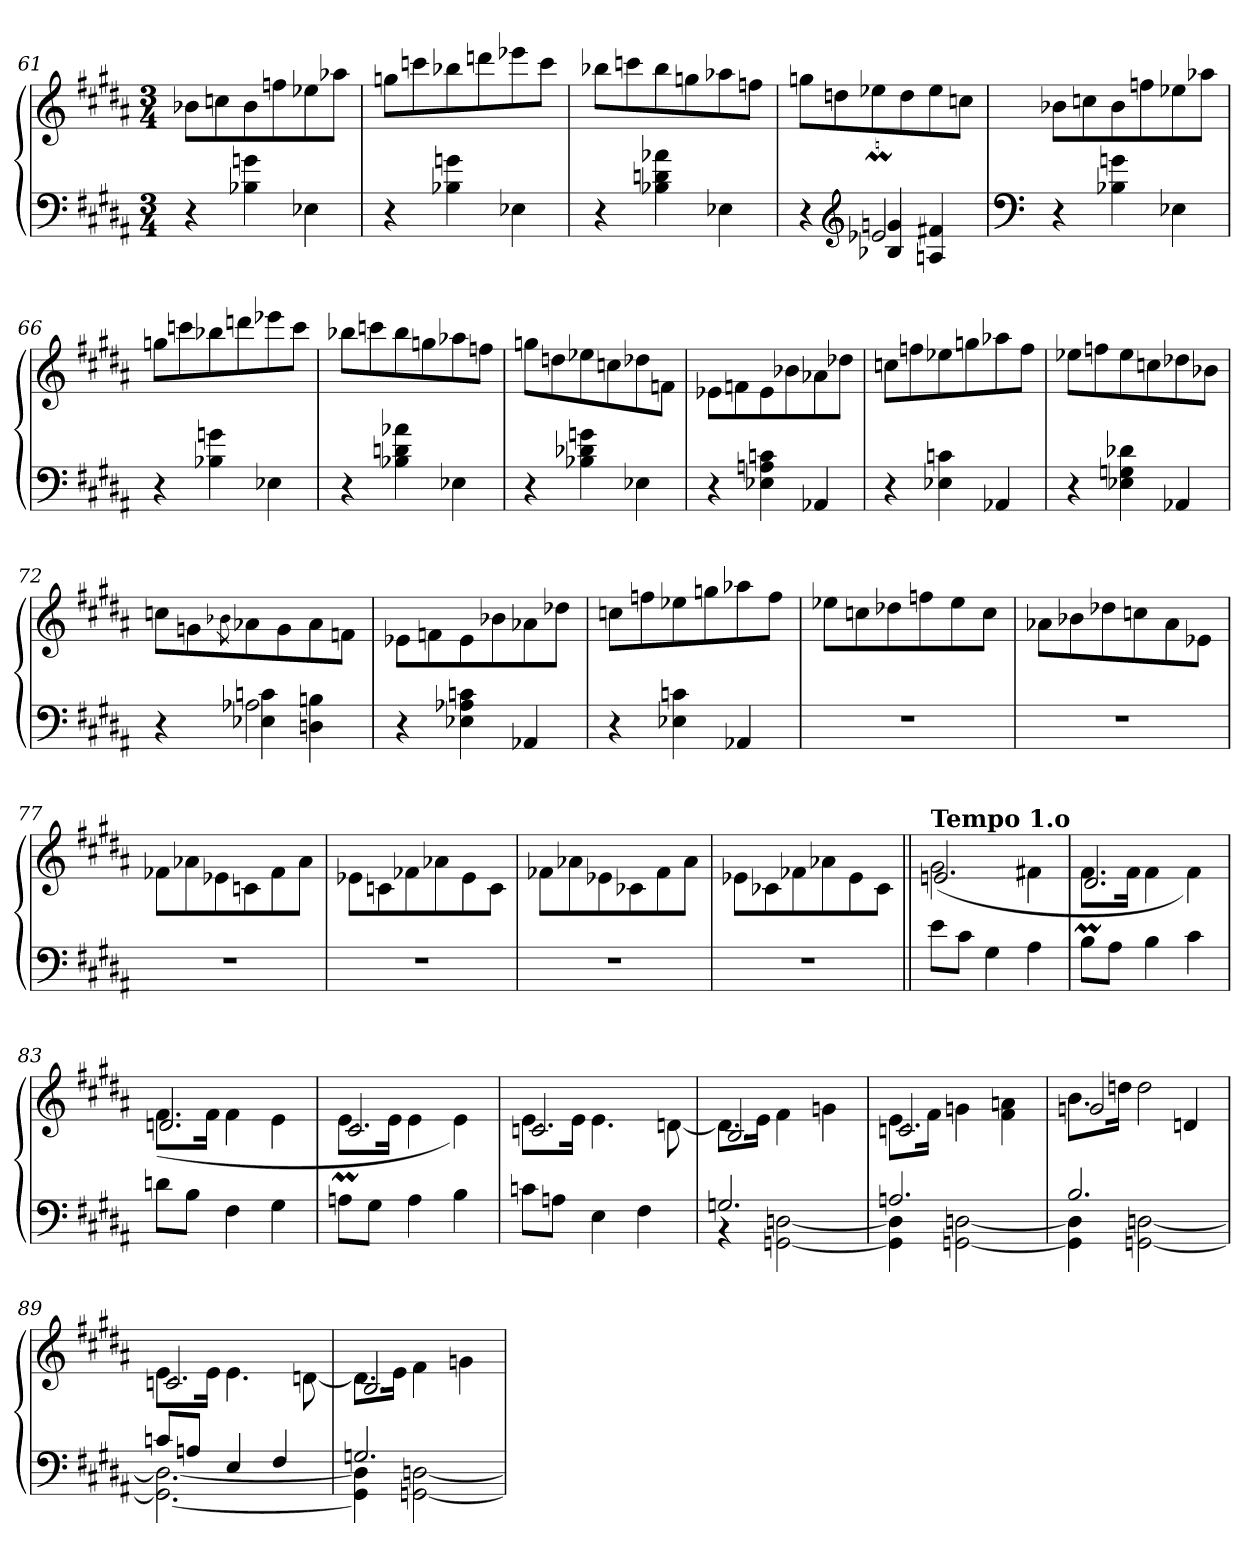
**kern	**kern
*part1	*part1
*staff2	*staff1
*clefF4	*clefG2
*k[f#c#g#d#a#]	*k[f#c#g#d#a#]
*B:	*B:
*M3/4	*M3/4
=61	=61
*	*^
4r	2.ryy	8b-X\L
.	.	8ccn\
4B-X\ 4gn\	.	8b-\
.	.	8ffn\
4E-X\	.	8ee-X\
.	.	8aa-X\J
!!LO:LB:g=z	!!
=62	=62	=62
4r	2.ryy	8ggn\L
.	.	8cccn\
4B-X\ 4gn\	.	8bb-X\
.	.	8dddn\
4E-X\	.	8eee-X\
.	.	8ccc\J
=63	=63	=63
4r	2.ryy	8bb-X\L
.	.	8cccn\
4B-X\ 4dn\ 4a-X\	.	8bb-\
.	.	8ggn\
4E-X\	.	8aa-X\
.	.	8ffn\J
=64	=64	=64
*^	*	*
4ryy	4r	2.ryy	8ggn\L
.	.	.	8ddn\
*clefG2	*	*	*
2e-X/	4B-X/ 4gn/	.	8ee-XM\
.	.	.	8dd\
.	4An/ 4f#X/	.	8ee-\
.	.	.	8ccn\J
*v	*v	*	*
=65	=65	=65
*clefF4	*	*
4r	2.ryy	8b-X\L
.	.	8ccn\
4B-X\ 4gn\	.	8b-\
.	.	8ffn\
4E-X\	.	8ee-X\
.	.	8aa-X\J
!!LO:LB:g=z	!!
=66	=66	=66
4r	2.ryy	(>8ggn\L
.	.	8cccn\
4B-X\ 4gn\	.	8bb-X\
.	.	8dddn\
4E-X\	.	8eee-X\
.	.	8ccc\J
=67	=67	=67
4r	2.ryy	8bb-X\L
.	.	8cccn\
4B-X\ 4dn\ 4a-X\	.	8bb-\
.	.	8ggn\
4E-X\	.	8aa-X\
.	.	8ffn\J
=68	=68	=68
4r	2.ryy	8ggn\L
.	.	8ddn\
4B-X\ 4d-X\ 4gn\	.	8ee-X\
.	.	8ccn\
4E-X\	.	8dd-X\
.	.	8fn\J
=69	=69	=69
4r	2.ryy	8e-X\L
.	.	8fn\
4E-X\ 4An\ 4cn\	.	8e-\
.	.	8b-X\
4AA-X/)	.	8a-X\
.	.	8dd-X\J
!!LO:LB:g=z	!!
=70	=70	=70
4r	2.ryy	8ccn\L
.	.	8ffn\
4E-X\ 4cn\	.	8ee-X\
.	.	8ggn\
4AA-X/	.	8aa-X\
.	.	8ff\J
=71	=71	=71
4r	2.ryy	8ee-X\L
.	.	8ffn\
4E-X\ 4Gn\ 4d-X\	.	8ee-\
.	.	8ccn\
4AA-X/	.	8dd-X\
.	.	8b-X\J
=72	=72	=72
*^	*	*
4r	4ryy	2.ryy	8ccn\L
.	.	.	8gn\
.	.	.	8qb-X\
2A-X\	4E-X\ 4cn\	.	8a-X\
.	.	.	8g\
.	4Dn\ 4Bn\	.	8a-\
.	.	.	8fn\J
*v	*v	*	*
=73	=73	=73
4r	2.ryy	8e-X\L
.	.	8fn\
4E-X\ 4A-X\ 4cn\	.	8e-\
.	.	8b-X\
4AA-X/	.	8a-X\
.	.	8dd-X\J
!!LO:PB:g=z	!!
=74	=74	=74
4r	2.ryy	8ccn\L
.	.	8ffn\
4E-X\ 4cn\	.	8ee-X\
.	.	8ggn\
4AA-X/	.	8aa-X\
.	.	8ff\J
=75	=75	=75
2.r	2.ryy	8ee-X\L
.	.	8ccn\
.	.	8dd-X\
.	.	8ffn\
.	.	8ee-\
.	.	8cc\J
=76	=76	=76
2.r	2.ryy	8a-X\L
.	.	8b-X\
.	.	8dd-X\
.	.	8ccn\
.	.	8a-\
.	.	8e-X\J
=77	=77	=77
2.r	2.ryy	8f-X\L
.	.	8a-X\
.	.	8e-X\
.	.	8cn\
.	.	8f-\
.	.	8a-\J
=78	=78	=78
2.r	2.ryy	8e-X\L
.	.	8cn\
.	.	8f-X\
.	.	8a-X\
.	.	8e-\
.	.	8c\J
!!LO:LB:g=z	!!
=79	=79	=79
2.r	2.ryy	8f-X\L
.	.	8a-X\
.	.	8e-X\
.	.	8c-X\
.	.	8f-\
.	.	8a-\J
=80	=80	=80
2.r	2.ryy	8e-X\L
.	.	8c-X\
.	.	8f-X\
.	.	8a-X\
.	.	8e-\
.	.	8c-\J
=81||	=81||	=81||
*	*	*^
!	!LO:TX:a:B:t=Tempo 1.o	!	!
8e\L	2.ryy	(>2g#\	2.en/
8c#\J	.	.	.
4G#\	.	.	.
4A#\	.	4f#X\	.
=82	=82	=82	=82
8BM\L	2.ryy	8.f#\L	2.d#/
8A#\J	.	.	.
.	.	16f#\Jk	.
4B\	.	4f#\	.
4c#\	.	4f#\)	.
=83	=83	=83	=83
8dn\L	2.ryy	(>8.f#\L	2.dn/
8B\J	.	.	.
.	.	16f#\Jk	.
4F#\	.	4f#\	.
4G#\	.	4e\	.
=84	=84	=84	=84
8AnM\L	2.ryy	8.e\L	2.c#/
8G#\J	.	.	.
.	.	16e\Jk	.
4A\	.	4e\	.
4B\	.	4e\)	.
!!LO:LB:g=z	!!	!!
=85	=85	=85	=85
8cn\L	2.ryy	8.e\L	2.cn/
8An\J	.	.	.
.	.	16e\Jk	.
4E\	.	4.e\	.
4F#\	.	.	.
.	.	[8dn\	.
=86	=86	=86	=86
*^	*	*	*
2.Gn/	4r	2.ryy	8.d\L]	2.B/
.	.	.	16e\Jk	.
.	[2GGn\ [2Dn\	.	4f#\	.
.	.	.	4gn\	.
=87	=87	=87	=87	=87
2.An/	4GG\] 4D\]	2.ryy	8.e\L	2.cn/
.	.	.	16f#\Jk	.
.	[2GGn\ [2Dn\	.	4gn\	.
.	.	.	4f#\ 4an\	.
=88	=88	=88	=88	=88
2.B/	4GG\] 4D\]	2.ryy	8.b\L	2gn/
.	.	.	16ddn\Jk	.
.	[2GGn\ [2Dn\	.	2dd\	.
.	.	.	.	4dn/
=89	=89	=89	=89	=89
8cn/L	2.GG\_ 2.D\_	2.ryy	8.e\L	2.cn/
8An/J	.	.	.	.
.	.	.	16e\Jk	.
4E/	.	.	4.e\	.
4F#/	.	.	.	.
.	.	.	[8dn\	.
=90	=90	=90	=90	=90
2.Gn/	4GG\] 4D\]	2.ryy	8.d\L]	2.B/
.	.	.	16e\Jk	.
.	[2GGn\ [2Dn\	.	4f#\	.
.	.	.	4gn\	.
*v	*v	*	*	*
*	*v	*v	*v
=	=
*-	*-
